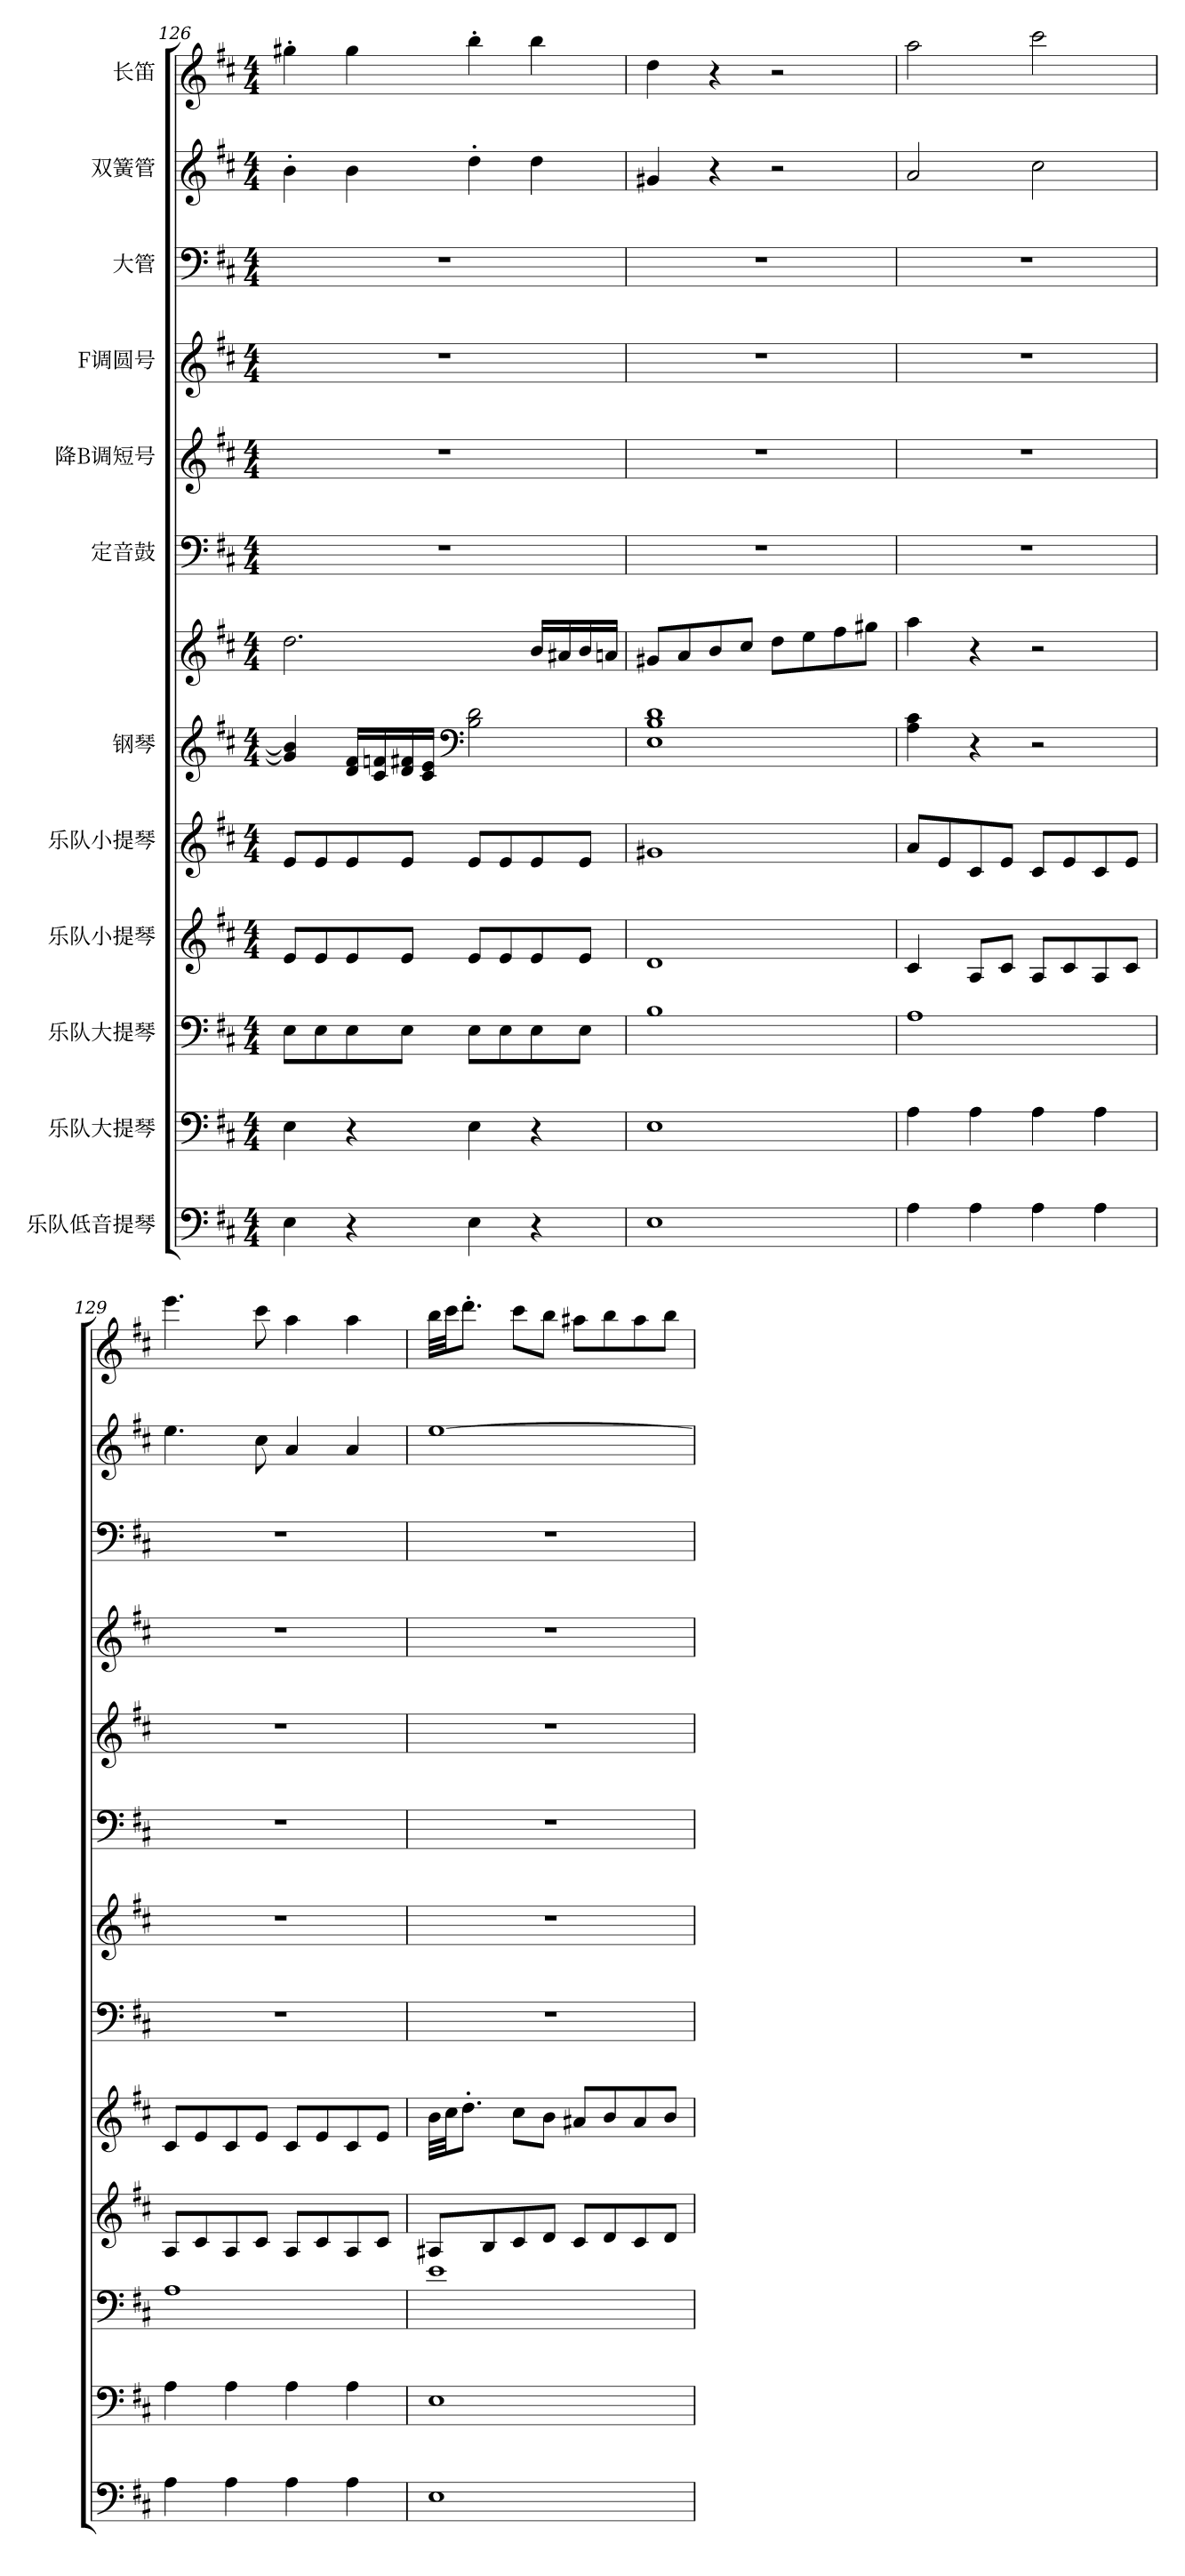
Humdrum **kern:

**kern	**kern	**kern	**kern	**kern	**kern	**kern	**kern	**kern	**kern	**kern	**kern	**kern
*part12	*part11	*part10	*part9	*part8	*part7	*part7	*part6	*part5	*part4	*part3	*part2	*part1
*staff13	*staff12	*staff11	*staff10	*staff9	*staff8	*staff7	*staff6	*staff5	*staff4	*staff3	*staff2	*staff1
*I"乐队低音提琴	*I"乐队大提琴	*I"乐队大提琴	*I"乐队小提琴	*I"乐队小提琴	*I"钢琴	*	*I"定音鼓	*I"降B调短号	*I"F调圆号	*I"大管	*I"双簧管	*I"长笛
!!LO:PB:g=z
*clefF4	*clefF4	*clefF4	*clefG2	*clefG2	*clefG2	*clefG2	*clefF4	*clefG2	*clefG2	*clefF4	*clefG2	*clefG2
*ITrd7c12	*	*	*	*	*	*	*	*ITrd1c2	*ITrd4c7	*	*	*
*k[f#c#]	*k[f#c#]	*k[f#c#]	*k[f#c#]	*k[f#c#]	*k[f#c#]	*k[f#c#]	*k[f#c#]	*k[]	*k[f#]	*k[f#c#]	*k[f#c#]	*k[f#c#]
*M4/4	*M4/4	*M4/4	*M4/4	*M4/4	*M4/4	*M4/4	*M4/4	*M4/4	*M4/4	*M4/4	*M4/4	*M4/4
=126	=126	=126	=126	=126	=126	=126	=126	=126	=126	=126	=126	=126
4EE\	4E\	8E\L	8e/L	8e/L	4g#/] 4b/]	2.dd\	1r	1r	1r	1r	4b'\	4gg#X'\
.	.	8E\	8e/	8e/	.	.	.	.	.	.	.	.
4r	4r	8E\	8e/	8e/	16d/ 16f#/LL	.	.	.	.	.	4b\	4gg#\
.	.	.	.	.	16c#/ 16fn/	.	.	.	.	.	.	.
.	.	8E\J	8e/J	8e/J	16d/ 16f#X/	.	.	.	.	.	.	.
.	.	.	.	.	16c#/ 16e/JJ	.	.	.	.	.	.	.
*	*	*	*	*	*clefF4	*	*	*	*	*	*	*
4EE\	4E\	8E\L	8e/L	8e/L	2B\ 2d\	.	.	.	.	.	4dd'\	4bb'\
.	.	8E\	8e/	8e/	.	.	.	.	.	.	.	.
4r	4r	8E\	8e/	8e/	.	16b/LL	.	.	.	.	4dd\	4bb\
.	.	.	.	.	.	16a#X/	.	.	.	.	.	.
.	.	8E\J	8e/J	8e/J	.	16b/	.	.	.	.	.	.
.	.	.	.	.	.	16an/JJ	.	.	.	.	.	.
=127	=127	=127	=127	=127	=127	=127	=127	=127	=127	=127	=127	=127
1EE	1E	1B	1d	1g#X	1E 1B 1d	8g#X/L	1r	1r	1r	1r	4g#X/	4dd\
.	.	.	.	.	.	8a/	.	.	.	.	.	.
.	.	.	.	.	.	8b/	.	.	.	.	4r	4r
.	.	.	.	.	.	8cc#/J	.	.	.	.	.	.
.	.	.	.	.	.	8dd\L	.	.	.	.	2r	2r
.	.	.	.	.	.	8ee\	.	.	.	.	.	.
.	.	.	.	.	.	8ff#\	.	.	.	.	.	.
.	.	.	.	.	.	8gg#X\J	.	.	.	.	.	.
=128	=128	=128	=128	=128	=128	=128	=128	=128	=128	=128	=128	=128
4AA\	4A\	1A	4c#/	8a/L	4A\ 4c#\	4aa\	1r	1r	1r	1r	2a/	2aa\
.	.	.	.	8e/	.	.	.	.	.	.	.	.
4AA\	4A\	.	8A/L	8c#/	4r	4r	.	.	.	.	.	.
.	.	.	8c#/J	8e/J	.	.	.	.	.	.	.	.
4AA\	4A\	.	8A/L	8c#/L	2r	2r	.	.	.	.	2cc#\	2ccc#\
.	.	.	8c#/	8e/	.	.	.	.	.	.	.	.
4AA\	4A\	.	8A/	8c#/	.	.	.	.	.	.	.	.
.	.	.	8c#/J	8e/J	.	.	.	.	.	.	.	.
!!LO:PB:g=z
=129	=129	=129	=129	=129	=129	=129	=129	=129	=129	=129	=129	=129
4AA\	4A\	1A	8A/L	8c#/L	1r	1r	1r	1r	1r	1r	4.ee\	4.eee\
.	.	.	8c#/	8e/	.	.	.	.	.	.	.	.
4AA\	4A\	.	8A/	8c#/	.	.	.	.	.	.	.	.
.	.	.	8c#/J	8e/J	.	.	.	.	.	.	8cc#\	8ccc#\
4AA\	4A\	.	8A/L	8c#/L	.	.	.	.	.	.	4a/	4aa\
.	.	.	8c#/	8e/	.	.	.	.	.	.	.	.
4AA\	4A\	.	8A/	8c#/	.	.	.	.	.	.	4a/	4aa\
.	.	.	8c#/J	8e/J	.	.	.	.	.	.	.	.
=130	=130	=130	=130	=130	=130	=130	=130	=130	=130	=130	=130	=130
1EE	1E	1e	8A#X/L	32b\LLL	1r	1r	1r	1r	1r	1r	[1ee	32bb\LLL
.	.	.	.	32cc#\JJ	.	.	.	.	.	.	.	32ccc#\JJ
.	.	.	.	8.dd'\J	.	.	.	.	.	.	.	8.ddd'\J
.	.	.	8B/	.	.	.	.	.	.	.	.	.
.	.	.	8c#/	8cc#\L	.	.	.	.	.	.	.	8ccc#\L
.	.	.	8d/J	8b\J	.	.	.	.	.	.	.	8bb\J
.	.	.	8c#/L	8a#X/L	.	.	.	.	.	.	.	8aa#X\L
.	.	.	8d/	8b/	.	.	.	.	.	.	.	8bb\
.	.	.	8c#/	8a#/	.	.	.	.	.	.	.	8aa#\
.	.	.	8d/J	8b/J	.	.	.	.	.	.	.	8bb\J
=	=	=	=	=	=	=	=	=	=	=	=	=
*-	*-	*-	*-	*-	*-	*-	*-	*-	*-	*-	*-	*-
